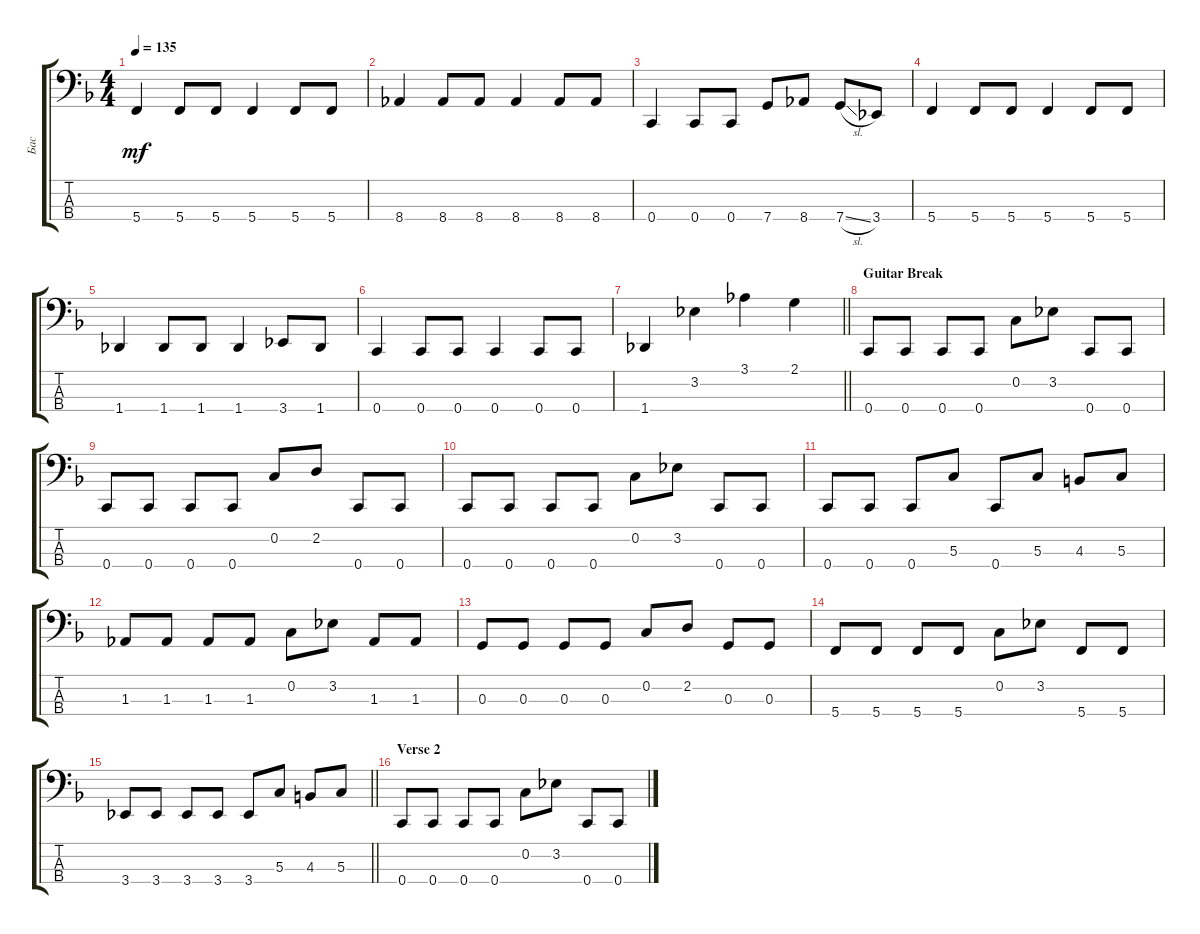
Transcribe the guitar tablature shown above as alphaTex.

\track ("Бас" "Бас") {instrument electricbassfinger}
\staff {score tabs}
\tuning (F2 C2 G1 C1) {hide}
\ts (4 4)
\tempo 135
\clef f4
\ks dminor
5.4.4{dy mf} 5.4.8 5.4.8 5.4.4 5.4.8 5.4.8 |
8.4.4 8.4.8 8.4.8 8.4.4 8.4.8 8.4.8 |
0.4.4 0.4.8 0.4.8 7.4.8 8.4.8 7.4{sl}.8 3.4.8 |
5.4.4 5.4.8 5.4.8 5.4.4 5.4.8 5.4.8 |
1.4.4 1.4.8 1.4.8 1.4.4 3.4.8 1.4.8 |
0.4.4 0.4.8 0.4.8 0.4.4 0.4.8 0.4.8 |
\barLineRight lightlight
1.4.4 3.2.4 3.1.4 2.1.4 |
\section ("" "Guitar Break")
0.4.8 0.4.8 0.4.8 0.4.8 0.2.8 3.2.8 0.4.8 0.4.8 |
0.4.8 0.4.8 0.4.8 0.4.8 0.2.8 2.2.8 0.4.8 0.4.8 |
0.4.8 0.4.8 0.4.8 0.4.8 0.2.8 3.2.8 0.4.8 0.4.8 |
0.4.8 0.4.8 0.4.8 5.3.8 0.4.8 5.3.8 4.3.8 5.3.8 |
1.3.8 1.3.8 1.3.8 1.3.8 0.2.8 3.2.8 1.3.8 1.3.8 |
0.3.8 0.3.8 0.3.8 0.3.8 0.2.8 2.2.8 0.3.8 0.3.8 |
5.4.8 5.4.8 5.4.8 5.4.8 0.2.8 3.2.8 5.4.8 5.4.8 |
\barLineRight lightlight
3.4.8 3.4.8 3.4.8 3.4.8 3.4.8 5.3.8 4.3.8 5.3.8 |
\section ("" "Verse 2")
0.4.8 0.4.8 0.4.8 0.4.8 0.2.8 3.2.8 0.4.8 0.4.8
